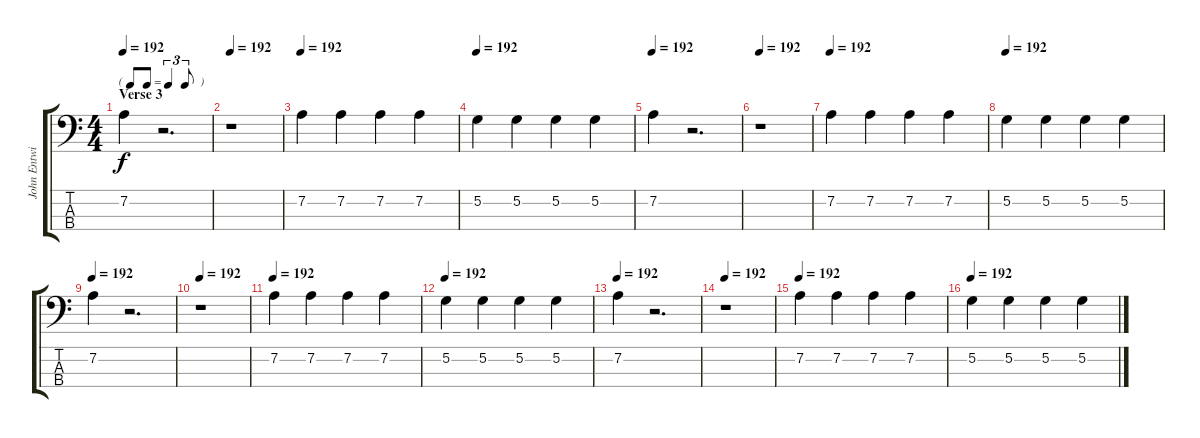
\track ("John Entwistle" "John Entwi") {instrument acousticguitarsteel}
\staff {score tabs}
\tuning (G2 D2 A1 E1) {hide}
\ts (4 4)
\tf triplet8th
\section ("" "Verse 3")
\tempo 192
\clef f4
\ks c
7.2.4{dy f} r.2{d} |
\tempo 192
r.1 |
\tempo 192
7.2.4 7.2.4 7.2.4 7.2.4 |
\tempo 192
5.2.4 5.2.4 5.2.4 5.2.4 |
\tempo 192
7.2.4 r.2{d} |
\tempo 192
r.1 |
\tempo 192
7.2.4 7.2.4 7.2.4 7.2.4 |
\tempo 192
5.2.4 5.2.4 5.2.4 5.2.4 |
\tempo 192
7.2.4 r.2{d} |
\tempo 192
r.1 |
\tempo 192
7.2.4 7.2.4 7.2.4 7.2.4 |
\tempo 192
5.2.4 5.2.4 5.2.4 5.2.4 |
\tempo 192
7.2.4 r.2{d} |
\tempo 192
r.1 |
\tempo 192
7.2.4 7.2.4 7.2.4 7.2.4 |
\tempo 192
5.2.4 5.2.4 5.2.4 5.2.4
